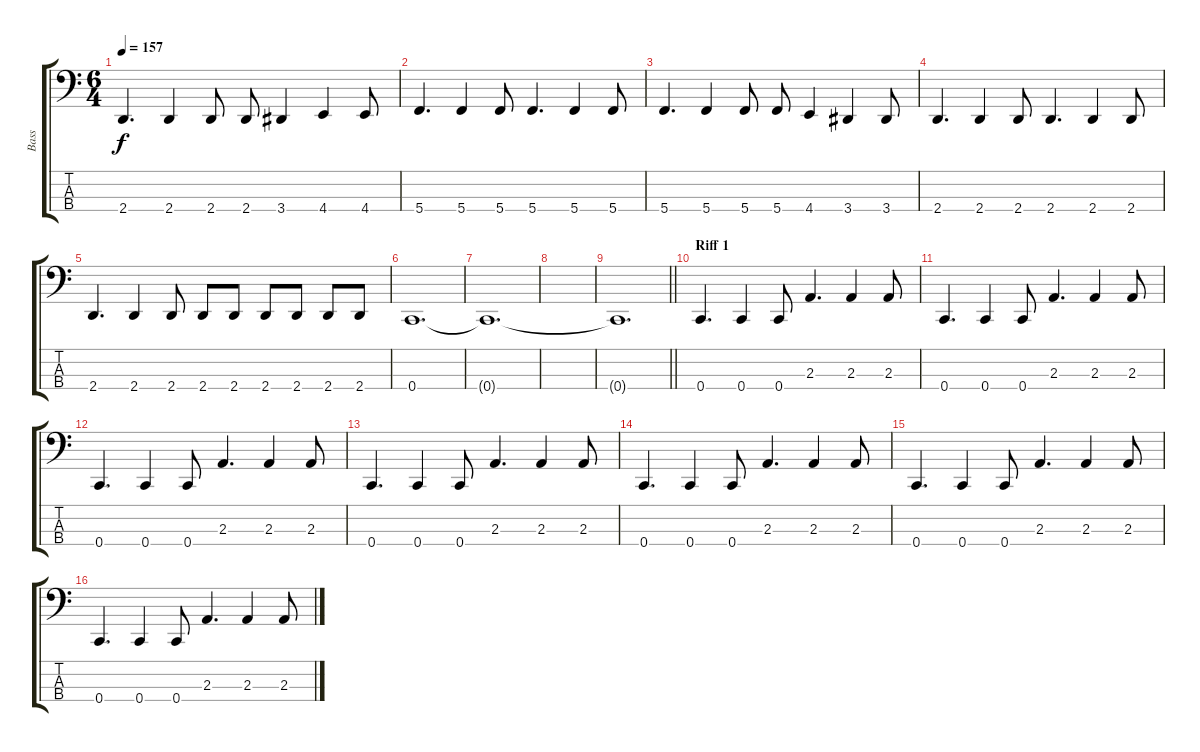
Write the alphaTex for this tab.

\track ("Bass" "Bass") {instrument electricbassfinger}
\staff {score tabs}
\tuning (G2 C2 G1 C1) {hide}
\ts (6 4)
\tempo 157
\clef f4
\ks c
2.4.4{d dy f} 2.4.4 2.4.8 2.4.8 3.4.4 4.4.4 4.4.8 |
5.4.4{d} 5.4.4 5.4.8 5.4.4{d} 5.4.4 5.4.8 |
5.4.4{d} 5.4.4 5.4.8 5.4.8 4.4.4 3.4.4 3.4.8 |
2.4.4{d} 2.4.4 2.4.8 2.4.4{d} 2.4.4 2.4.8 |
2.4.4{d} 2.4.4 2.4.8 2.4.8 2.4.8 2.4.8 2.4.8 2.4.8 2.4.8 |
0.4.1{d} |
0.4{t}.1{d} |
|
\barLineRight lightlight
0.4{t}.1{d} |
\section ("" "Riff 1")
0.4.4{d} 0.4.4 0.4.8 2.3.4{d} 2.3.4 2.3.8 |
0.4.4{d} 0.4.4 0.4.8 2.3.4{d} 2.3.4 2.3.8 |
0.4.4{d} 0.4.4 0.4.8 2.3.4{d} 2.3.4 2.3.8 |
0.4.4{d} 0.4.4 0.4.8 2.3.4{d} 2.3.4 2.3.8 |
0.4.4{d} 0.4.4 0.4.8 2.3.4{d} 2.3.4 2.3.8 |
0.4.4{d} 0.4.4 0.4.8 2.3.4{d} 2.3.4 2.3.8 |
0.4.4{d} 0.4.4 0.4.8 2.3.4{d} 2.3.4 2.3.8
